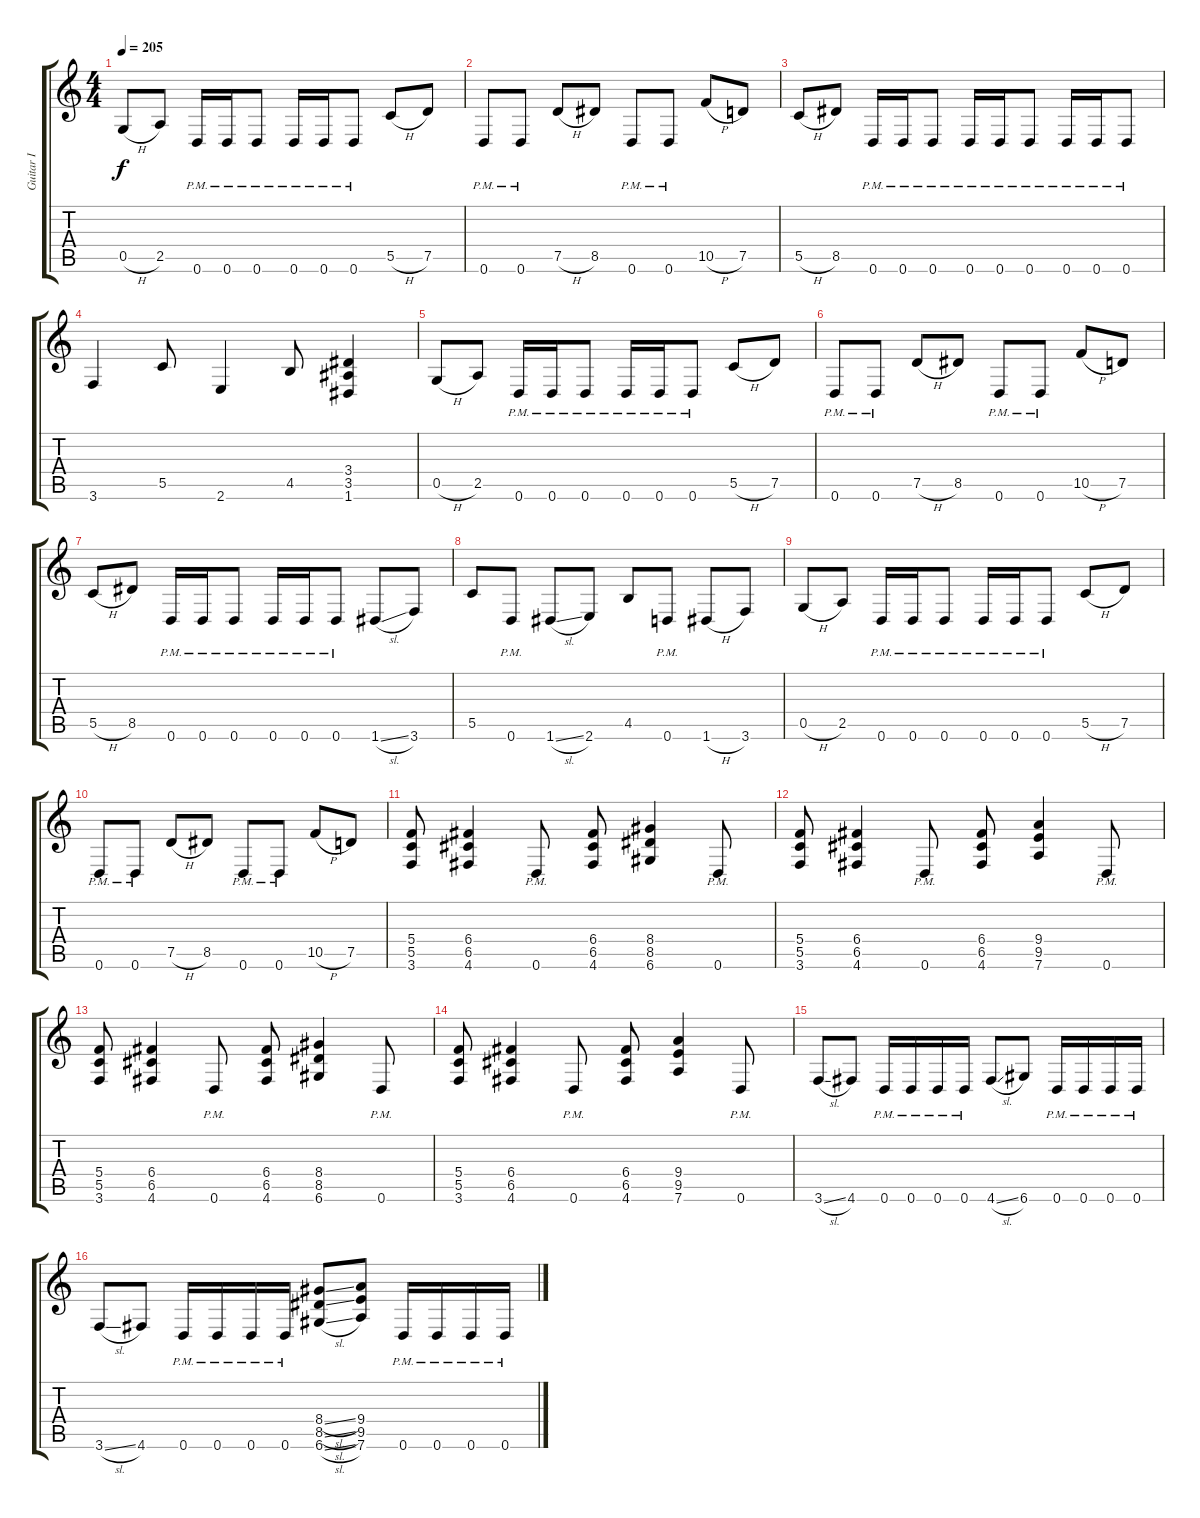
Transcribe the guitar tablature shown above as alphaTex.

\track ("Guitar I" "Guitar I") {instrument distortionguitar}
\staff {score tabs}
\tuning (D4 A3 F3 C3 G2 D2) {hide}
\ts (4 4)
\tempo 205
\clef g2
\ks c
0.5{h}.8{dy f} 2.5.8 0.6{pm}.16 0.6{pm}.16 0.6{pm}.8 0.6{pm}.16 0.6{pm}.16 0.6{pm}.8 5.5{h}.8 7.5.8 |
0.6{pm}.8 0.6{pm}.8 7.5{h}.8 8.5.8 0.6{pm}.8 0.6{pm}.8 10.5{h}.8 7.5.8 |
5.5{h}.8 8.5.8 0.6{pm}.16 0.6{pm}.16 0.6{pm}.8 0.6{pm}.16 0.6{pm}.16 0.6{pm}.8 0.6{pm}.16 0.6{pm}.16 0.6{pm}.8 |
3.6.4 5.5.8 2.6.4 4.5.8 (3.4 3.5 1.6).4 |
0.5{h}.8 2.5.8 0.6{pm}.16 0.6{pm}.16 0.6{pm}.8 0.6{pm}.16 0.6{pm}.16 0.6{pm}.8 5.5{h}.8 7.5.8 |
0.6{pm}.8 0.6{pm}.8 7.5{h}.8 8.5.8 0.6{pm}.8 0.6{pm}.8 10.5{h}.8 7.5.8 |
5.5{h}.8 8.5.8 0.6{pm}.16 0.6{pm}.16 0.6{pm}.8 0.6{pm}.16 0.6{pm}.16 0.6{pm}.8 1.6{sl}.8 3.6.8 |
5.5.8 0.6{pm}.8 1.6{sl}.8 2.6.8 4.5.8 0.6{pm}.8 1.6{h}.8 3.6.8 |
0.5{h}.8 2.5.8 0.6{pm}.16 0.6{pm}.16 0.6{pm}.8 0.6{pm}.16 0.6{pm}.16 0.6{pm}.8 5.5{h}.8 7.5.8 |
0.6{pm}.8 0.6{pm}.8 7.5{h}.8 8.5.8 0.6{pm}.8 0.6{pm}.8 10.5{h}.8 7.5.8 |
(5.4 5.5 3.6).8 (6.4 6.5 4.6).4 0.6{pm}.8 (6.4 6.5 4.6).8 (8.4 8.5 6.6).4 0.6{pm}.8 |
(5.4 5.5 3.6).8 (6.4 6.5 4.6).4 0.6{pm}.8 (6.4 6.5 4.6).8 (9.4 9.5 7.6).4 0.6{pm}.8 |
(5.4 5.5 3.6).8 (6.4 6.5 4.6).4 0.6{pm}.8 (6.4 6.5 4.6).8 (8.4 8.5 6.6).4 0.6{pm}.8 |
(5.4 5.5 3.6).8 (6.4 6.5 4.6).4 0.6{pm}.8 (6.4 6.5 4.6).8 (9.4 9.5 7.6).4 0.6{pm}.8 |
3.6{sl}.8 4.6.8 0.6{pm}.16 0.6{pm}.16 0.6{pm}.16 0.6{pm}.16 4.6{sl}.8 6.6.8 0.6{pm}.16 0.6{pm}.16 0.6{pm}.16 0.6{pm}.16 |
3.6{sl}.8 4.6.8 0.6{pm}.16 0.6{pm}.16 0.6{pm}.16 0.6{pm}.16 (8.4{sl} 8.5{sl} 6.6{sl}).8 (9.4 9.5 7.6).8 0.6{pm}.16 0.6{pm}.16 0.6{pm}.16 0.6{pm}.16
